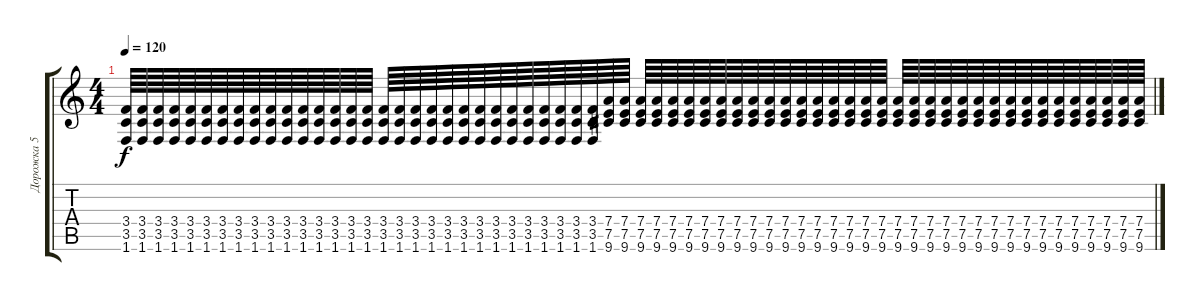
\track ("Дорожка 5" "Дорожка 5") {instrument acousticguitarsteel}
\staff {score tabs}
\tuning (E4 B3 G3 D3 A2 E2) {hide}
\ts (4 4)
\tempo 120
\clef g2
\ks c
(3.4 3.5 1.6).64{dy f} (3.4 3.5 1.6).64 (3.4 3.5 1.6).64 (3.4 3.5 1.6).64 (3.4 3.5 1.6).64 (3.4 3.5 1.6).64 (3.4 3.5 1.6).64 (3.4 3.5 1.6).64 (3.4 3.5 1.6).64 (3.4 3.5 1.6).64 (3.4 3.5 1.6).64 (3.4 3.5 1.6).64 (3.4 3.5 1.6).64 (3.4 3.5 1.6).64 (3.4 3.5 1.6).64 (3.4 3.5 1.6).64 (3.4 3.5 1.6).64 (3.4 3.5 1.6).64 (3.4 3.5 1.6).64 (3.4 3.5 1.6).64 (3.4 3.5 1.6).64 (3.4 3.5 1.6).64 (3.4 3.5 1.6).64 (3.4 3.5 1.6).64 (3.4 3.5 1.6).64 (3.4 3.5 1.6).64 (3.4 3.5 1.6).64 (3.4 3.5 1.6).64 (3.4 3.5 1.6).64 (3.4 3.5 1.6).64 (7.4 7.5 9.6).64 (7.4 7.5 9.6).64 (7.4 7.5 9.6).64 (7.4 7.5 9.6).64 (7.4 7.5 9.6).64 (7.4 7.5 9.6).64 (7.4 7.5 9.6).64 (7.4 7.5 9.6).64 (7.4 7.5 9.6).64 (7.4 7.5 9.6).64 (7.4 7.5 9.6).64 (7.4 7.5 9.6).64 (7.4 7.5 9.6).64 (7.4 7.5 9.6).64 (7.4 7.5 9.6).64 (7.4 7.5 9.6).64 (7.4 7.5 9.6).64 (7.4 7.5 9.6).64 (7.4 7.5 9.6).64 (7.4 7.5 9.6).64 (7.4 7.5 9.6).64 (7.4 7.5 9.6).64 (7.4 7.5 9.6).64 (7.4 7.5 9.6).64 (7.4 7.5 9.6).64 (7.4 7.5 9.6).64 (7.4 7.5 9.6).64 (7.4 7.5 9.6).64 (7.4 7.5 9.6).64 (7.4 7.5 9.6).64 (7.4 7.5 9.6).64 (7.4 7.5 9.6).64 (7.4 7.5 9.6).64 (7.4 7.5 9.6).64
